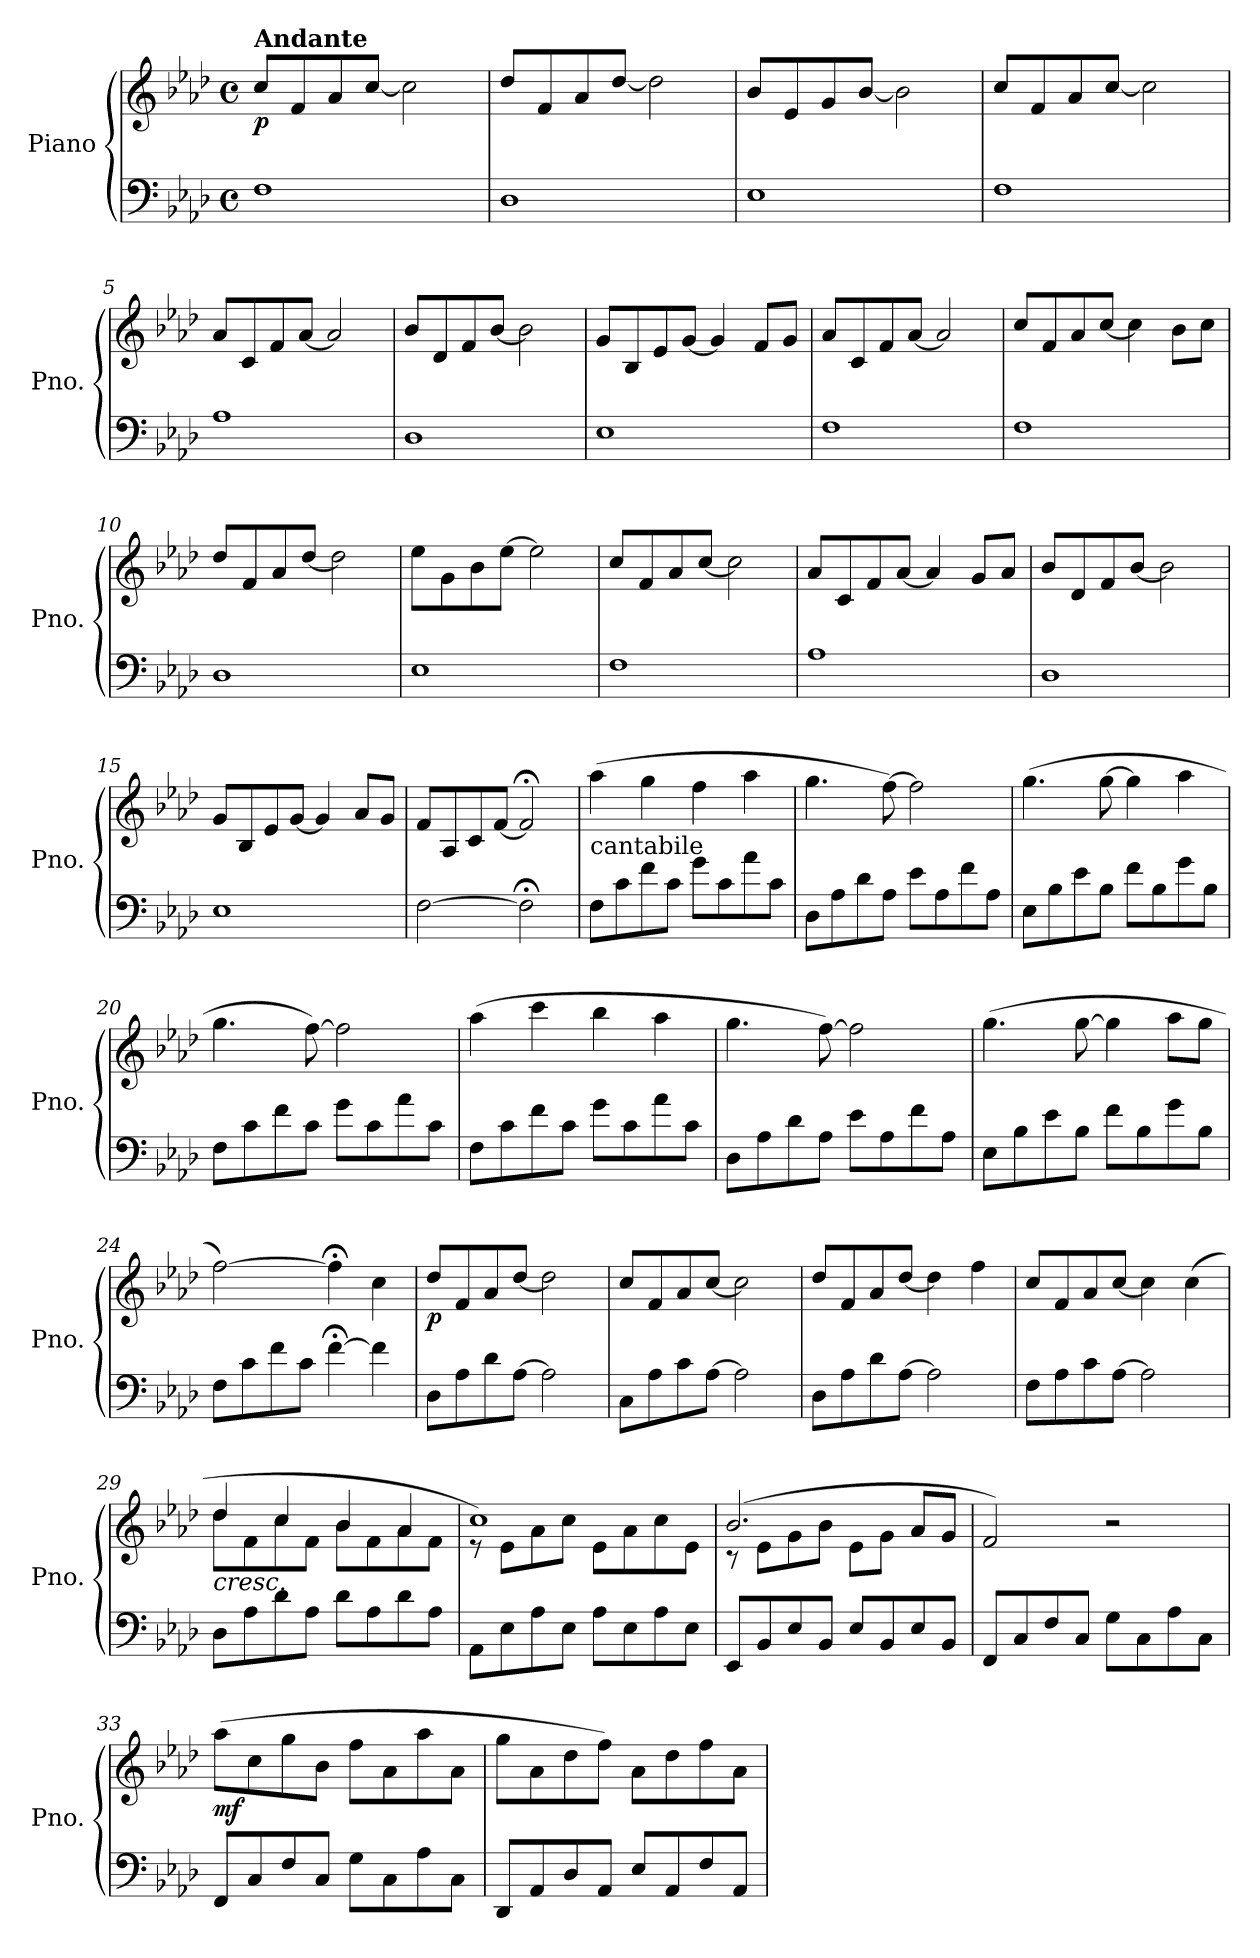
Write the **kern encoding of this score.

**kern	**kern	**dynam
*part1	*part1	*part1
*staff2	*staff1	*staff1/2
*I"Piano	*	*
*I'Pno.	*	*
*clefF4	*clefG2	*
*k[b-e-a-d-]	*k[b-e-a-d-]	*
*M4/4	*M4/4	*
*met(c)	*met(c)	*
=1	=1	=1
!	!LO:TX:a:B:t=Andante	!
!	!	!LO:DY:b
1F	8cc/L	p
.	8f/	.
.	8a-/	.
.	[8cc/J	.
.	2cc\]	.
=2	=2	=2
1D-	8dd-/L	.
.	8f/	.
.	8a-/	.
.	[8dd-/J	.
.	2dd-\]	.
=3	=3	=3
1E-	8b-/L	.
.	8e-/	.
.	8g/	.
.	[8b-/J	.
.	2b-\]	.
=4	=4	=4
1F	8cc/L	.
.	8f/	.
.	8a-/	.
.	[8cc/J	.
.	2cc\]	.
=5	=5	=5
1A-	8a-/L	.
.	8c/	.
.	8f/	.
.	[8a-/J	.
.	2a-/]	.
=6	=6	=6
1D-	8b-/L	.
.	8d-/	.
.	8f/	.
.	[8b-/J	.
.	2b-\]	.
!!LO:LB:g=z
=7	=7	=7
1E-	8g/L	.
.	8B-/	.
.	8e-/	.
.	[8g/J	.
.	4g/]	.
.	8f/L	.
.	8g/J	.
=8	=8	=8
1F	8a-/L	.
.	8c/	.
.	8f/	.
.	[8a-/J	.
.	2a-/]	.
=9	=9	=9
1F	8cc/L	.
.	8f/	.
.	8a-/	.
.	[8cc/J	.
.	4cc\]	.
.	8b-\L	.
.	8cc\J	.
=10	=10	=10
1D-	8dd-/L	.
.	8f/	.
.	8a-/	.
.	[8dd-/J	.
.	2dd-\]	.
=11	=11	=11
1E-	8ee-\L	.
.	8g\	.
.	8b-\	.
.	[8ee-\J	.
.	2ee-\]	.
=12	=12	=12
1F	8cc/L	.
.	8f/	.
.	8a-/	.
.	[8cc/J	.
.	2cc\]	.
!!LO:LB:g=z
=13	=13	=13
1A-	8a-/L	.
.	8c/	.
.	8f/	.
.	[8a-/J	.
.	4a-/]	.
.	8g/L	.
.	8a-/J	.
=14	=14	=14
1D-	8b-/L	.
.	8d-/	.
.	8f/	.
.	[8b-/J	.
.	2b-\]	.
=15	=15	=15
1E-	8g/L	.
.	8B-/	.
.	8e-/	.
.	[8g/J	.
.	4g/]	.
.	8a-/L	.
.	8g/J	.
=16	=16	=16
[2F\	8f/L	.
.	8A-/	.
.	8c/	.
.	[8f/J	.
2F;<\]	2f;</]	.
=17	=17	=17
!LO:TX:a:t=cantabile	!	!
8F\L	(>4aa-\	.
8c\	.	.
8f\	4gg\	.
8c\J	.	.
8g\L	4ff\	.
8c\	.	.
8a-\	4aa-\	.
8c\J	.	.
=18	=18	=18
8D-\L	4.gg\	.
8A-\	.	.
8d-\	.	.
8A-\J	[8ff\)	.
8e-\L	2ff\]	.
8A-\	.	.
8f\	.	.
8A-\J	.	.
!!LO:LB:g=z
=19	=19	=19
8E-\L	(>4.gg\	.
8B-\	.	.
8e-\	.	.
8B-\J	[8gg\	.
8f\L	4gg\]	.
8B-\	.	.
8g\	4aa-\	.
8B-\J	.	.
=20	=20	=20
8F\L	4.gg\	.
8c\	.	.
8f\	.	.
8c\J	[8ff\)	.
8g\L	2ff\]	.
8c\	.	.
8a-\	.	.
8c\J	.	.
=21	=21	=21
8F\L	(>4aa-\	.
8c\	.	.
8f\	4ccc\	.
8c\J	.	.
8g\L	4bb-\	.
8c\	.	.
8a-\	4aa-\	.
8c\J	.	.
=22	=22	=22
8D-\L	4.gg\	.
8A-\	.	.
8d-\	.	.
8A-\J	[8ff\)	.
8e-\L	2ff\]	.
8A-\	.	.
8f\	.	.
8A-\J	.	.
=23	=23	=23
8E-\L	(>4.gg\	.
8B-\	.	.
8e-\	.	.
8B-\J	[8gg\	.
8f\L	4gg\]	.
8B-\	.	.
8g\	8aa-\L	.
8B-\J	8gg\J	.
!!LO:LB:g=z
=24	=24	=24
8F\L	[2ff\)	.
8c\	.	.
8f\	.	.
8c\J	.	.
[4f;<\	4ff;<\]	.
4f\]	4cc\	.
=25	=25	=25
!	!	!LO:DY:b
8D-\L	8dd-/L	p
8A-\	8f/	.
8d-\	8a-/	.
[8A-\J	[8dd-/J	.
2A-\]	2dd-\]	.
=26	=26	=26
8C\L	8cc/L	.
8A-\	8f/	.
8c\	8a-/	.
[8A-\J	[8cc/J	.
2A-\]	2cc\]	.
=27	=27	=27
8D-\L	8dd-/L	.
8A-\	8f/	.
8d-\	8a-/	.
[8A-\J	[8dd-/J	.
2A-\]	4dd-\]	.
.	4ff\	.
=28	=28	=28
8F\L	8cc/L	.
8A-\	8f/	.
8c\	8a-/	.
[8A-\J	[8cc/J	.
2A-\]	4cc\]	.
.	(>4cc\	.
=29	=29	=29
*	*^	*
!	!LO:TX:b:i:t=cresc.	!	!
8D-\L	8dd-\L	4dd-/	.
8A-\	8f\	.	.
8d-\	8cc\	4cc/	.
8A-\J	8f\J	.	.
8d-\L	8b-\L	4b-/	.
8A-\	8f\	.	.
8d-\	8a-\	4a-/	.
8A-\J	8f\J	.	.
=30	=30	=30	=30
8AA-\L	1cc)	8r	.
8E-\	.	8e-\L	.
8A-\	.	8a-\	.
8E-\J	.	8cc\J	.
8A-\L	.	8e-\L	.
8E-\	.	8a-\	.
8A-\	.	8cc\	.
8E-\J	.	8e-\J	.
!!LO:PB:g=z	!!
=31	=31	=31	=31
8EE-/L	(>2.b-/	8r	.
8BB-/	.	8e-\L	.
8E-/	.	8g\	.
8BB-/J	.	8b-\J	.
8E-/L	.	8e-\L	.
8BB-/	.	8g\J	.
8E-/	8a-/L	4ryy	.
8BB-/J	8g/J	.	.
*	*v	*v	*
=32	=32	=32
8FF/L	2f/)	.
8C/	.	.
8F/	.	.
8C/J	.	.
8G\L	2r	.
8C\	.	.
8A-\	.	.
8C\J	.	.
=33	=33	=33
!	!	!LO:DY:b
8FF/L	(>8aa-\L	mf
8C/	8cc\	.
8F/	8gg\	.
8C/J	8b-\J	.
8G\L	8ff\L	.
8C\	8a-\	.
8A-\	8aa-\	.
8C\J	8a-\J	.
=34	=34	=34
8DD-/L	8gg\L	.
8AA-/	8a-\	.
8D-/	8dd-\	.
8AA-/J	8ff\J)	.
8E-/L	8a-\L	.
8AA-/	8dd-\	.
8F/	8ff\	.
8AA-/J	8a-\J	.
=	=	=
*-	*-	*-
